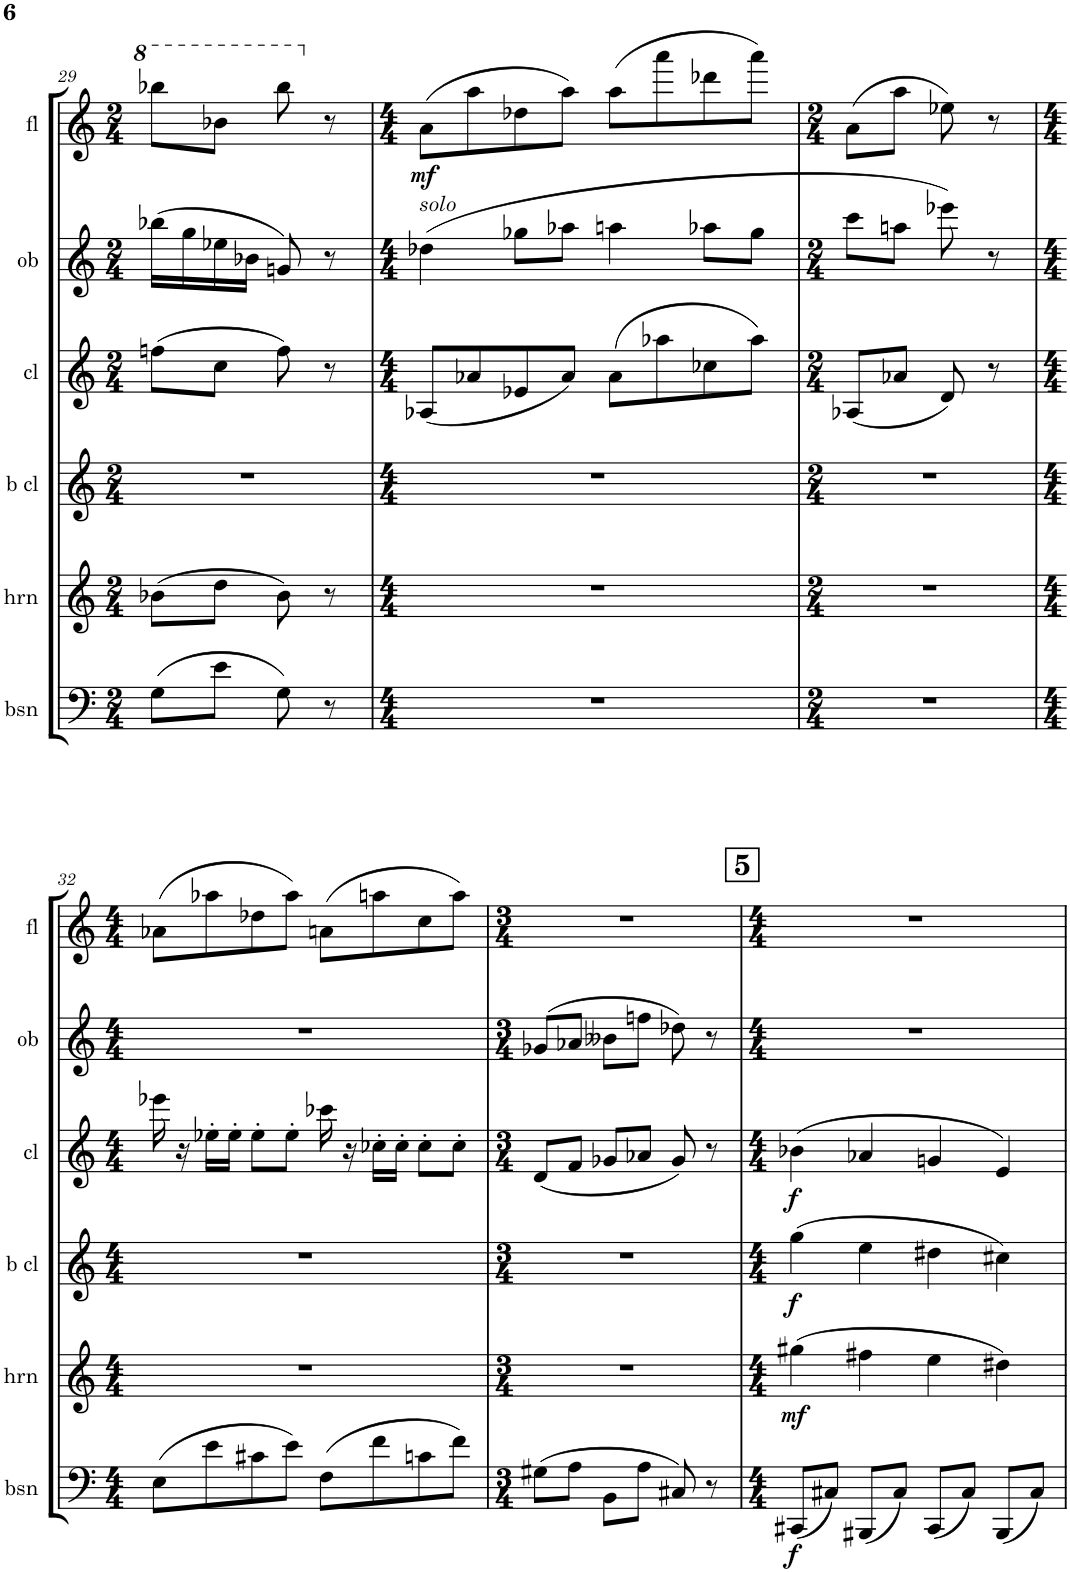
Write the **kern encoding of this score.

**kern	**dynam	**kern	**dynam	**kern	**dynam	**kern	**dynam	**kern	**kern	**dynam
*part6	*part6	*part5	*part5	*part4	*part4	*part3	*part3	*part2	*part1	*part1
*staff6	*staff6	*staff5	*staff5	*staff4	*staff4	*staff3	*staff3	*staff2	*staff1	*staff1
*I"Bassoon	*	*I"Horn in F	*	*I"Bb Bass Clarinet	*	*I"Bb Clarinet	*	*I"Oboe	*I"Flute	*
*I'bsn	*	*I'hrn	*	*I'b cl	*	*I'cl	*	*I'ob	*I'fl	*
!!LO:PB:g=z
*clefF4	*	*clefG2	*	*clefG2	*	*clefG2	*	*clefG2	*clefG2	*
*	*	*Trd4c7	*	*Trd8c14	*	*Trd1c2	*	*	*	*
*k[]	*	*k[]	*	*k[]	*	*k[]	*	*k[]	*k[]	*
*M2/4	*	*M2/4	*	*M2/4	*	*M2/4	*	*M2/4	*M2/4	*
=29	=29	=29	=29	=29	=29	=29	=29	=29	=29	=29
(8G\L	.	(8b-X\L	.	2r	.	(8ffn\L	.	(16bb-X\LL	8bbb-X\L	.
.	.	.	.	.	.	.	.	16gg\	.	.
8e\J	.	8dd\J	.	.	.	8cc\J	.	16ee-X\	8bb-X\J	.
.	.	.	.	.	.	.	.	16b-X\JJ	.	.
8G\)	.	8b-\)	.	.	.	8ff\)	.	8gn/)	8bbb-\	.
8r	.	8r	.	.	.	8r	.	8r	8r	.
=30	=30	=30	=30	=30	=30	=30	=30	=30	=30	=30
*M4/4	*	*M4/4	*	*M4/4	*	*M4/4	*	*M4/4	*M4/4	*
!	!	!	!	!	!	!	!	!LO:TX:a:i:t=solo	!	!
!	!	!	!	!	!	!	!	!	!	!LO:DY:b
1r	.	1r	.	1r	.	(8A-X/L	.	(4dd-X\	(8a\L	mf
.	.	.	.	.	.	8a-X/	.	.	8aa\	.
.	.	.	.	.	.	8e-X/	.	8gg-X\L	8dd-X\	.
.	.	.	.	.	.	8a-/J)	.	8aa-X\J	8aa\J)	.
.	.	.	.	.	.	(8a-\L	.	4aan\	(8aa\L	.
.	.	.	.	.	.	8aa-X\	.	.	8aaa\	.
.	.	.	.	.	.	8cc-X\	.	8aa-X\L	8ddd-X\	.
.	.	.	.	.	.	8aa-\J)	.	8gg-\J	8aaa\J)	.
=31	=31	=31	=31	=31	=31	=31	=31	=31	=31	=31
*M2/4	*	*M2/4	*	*M2/4	*	*M2/4	*	*M2/4	*M2/4	*
2r	.	2r	.	2r	.	(8A-X/L	.	8ccc\L	(8a\L	.
.	.	.	.	.	.	8a-X/J	.	8aan\J	8aa\J	.
.	.	.	.	.	.	8d/)	.	8eee-X\)	8ee-X\)	.
.	.	.	.	.	.	8r	.	8r	8r	.
!!LO:LB:g=z
=32	=32	=32	=32	=32	=32	=32	=32	=32	=32	=32
*M4/4	*	*M4/4	*	*M4/4	*	*M4/4	*	*M4/4	*M4/4	*
(8E\L	.	1r	.	1r	.	16eee-X\	.	1r	(8a-X\L	.
.	.	.	.	.	.	16r	.	.	.	.
8e\	.	.	.	.	.	16ee-X'\LL	.	.	8aa-X\	.
.	.	.	.	.	.	16ee-'\JJ	.	.	.	.
8c#X\	.	.	.	.	.	8ee-'\L	.	.	8dd-X\	.
8e\J)	.	.	.	.	.	8ee-'\J	.	.	8aa-\J)	.
(8F\L	.	.	.	.	.	16ccc-X\	.	.	(8an\L	.
.	.	.	.	.	.	16r	.	.	.	.
8f\	.	.	.	.	.	16cc-X'\LL	.	.	8aan\	.
.	.	.	.	.	.	16cc-'\JJ	.	.	.	.
8cn\	.	.	.	.	.	8cc-'\L	.	.	8cc\	.
8f\J)	.	.	.	.	.	8cc-'\J	.	.	8aa\J)	.
=33	=33	=33	=33	=33	=33	=33	=33	=33	=33	=33
*M3/4	*	*M3/4	*	*M3/4	*	*M3/4	*	*M3/4	*M3/4	*
(8G#X\L	.	2.r	.	2.r	.	(8d/L	.	(8g-X/L	2.r	.
8A\J	.	.	.	.	.	8f/J	.	8a-X/J	.	.
8BB\L	.	.	.	.	.	8g-X/L	.	8b--X\L	.	.
8A\J	.	.	.	.	.	8a-X/J	.	8ffn\J	.	.
8C#X/)	.	.	.	.	.	8g-/)	.	8dd-X\)	.	.
8r	.	.	.	.	.	8r	.	8r	.	.
!!LO:REH:place=s1:a:B:cj:fs=14:t=5
=34	=34	=34	=34	=34	=34	=34	=34	=34	=34	=34
*M4/4	*	*M4/4	*	*M4/4	*	*M4/4	*	*M4/4	*M4/4	*
!	!LO:DY:b	!	!LO:DY:b	!	!LO:DY:b	!	!LO:DY:b	!	!	!
(8CC#X/L	f	(4gg#X\	mf	(4gg\	f	(4b-X\	f	1r	1r	.
8C#X/J)	.	.	.	.	.	.	.	.	.	.
(8BBB#X/L	.	4ff#X\	.	4ee\	.	4a-X/	.	.	.	.
8C#/J)	.	.	.	.	.	.	.	.	.	.
(8CC#/L	.	4ee\	.	4dd#X\	.	4gn/	.	.	.	.
8C#/J)	.	.	.	.	.	.	.	.	.	.
(8BBB#/L	.	4dd#X\)	.	4cc#X\)	.	4e/)	.	.	.	.
8C#/J)	.	.	.	.	.	.	.	.	.	.
=	=	=	=	=	=	=	=	=	=	=
*-	*-	*-	*-	*-	*-	*-	*-	*-	*-	*-
